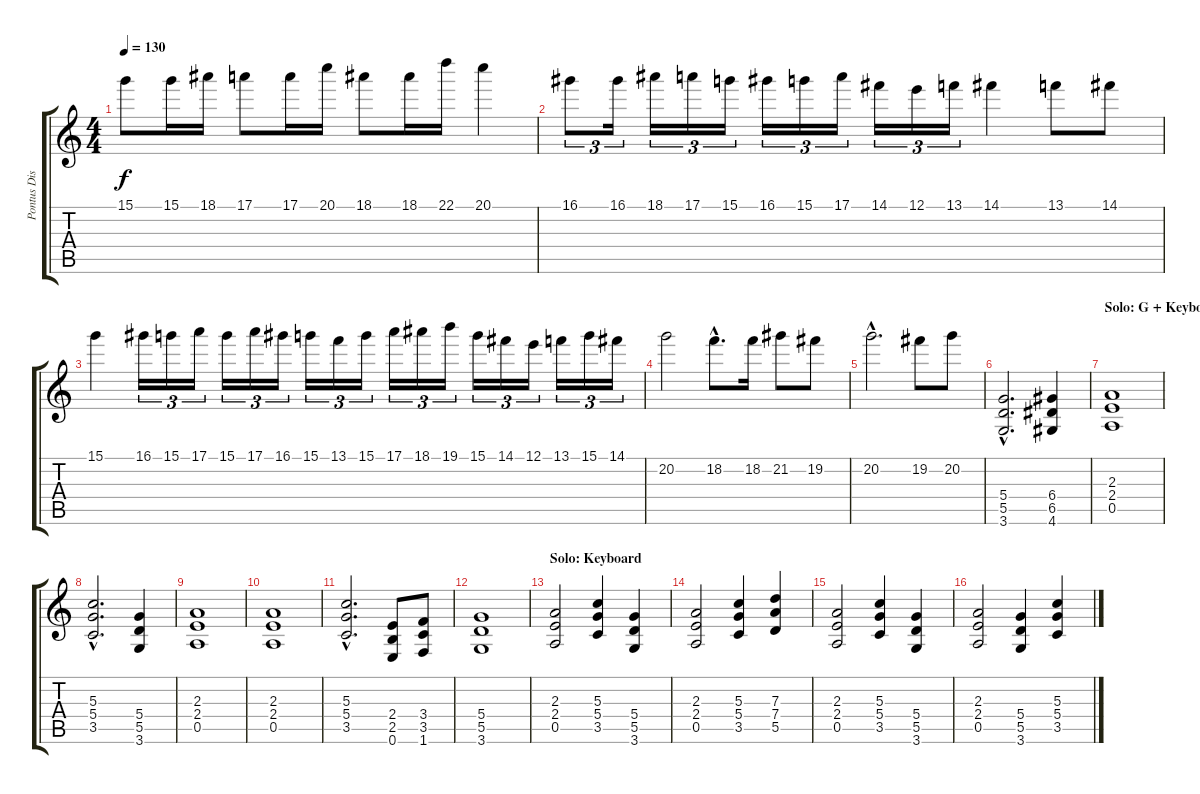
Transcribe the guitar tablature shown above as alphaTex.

\track ("Pontus Distorsion" "Pontus Dis") {instrument distortionguitar}
\staff {score tabs}
\tuning (E4 B3 G3 D3 A2 E2) {hide}
\ts (4 4)
\tempo 130
\clef g2
\ks c
15.1.8{dy f} 15.1.16 18.1.16 17.1.8 17.1.16 20.1.16 18.1.8 18.1.16 22.1.16 20.1.4 |
16.1.8{tu (3 2)} 16.1.16{tu (3 2)} 18.1.16{tu (3 2)} 17.1.16{tu (3 2)} 15.1.16{tu (3 2)} 16.1.16{tu (3 2)} 15.1.16{tu (3 2)} 17.1.16{tu (3 2)} 14.1.16{tu (3 2)} 12.1.16{tu (3 2)} 13.1.16{tu (3 2)} 14.1.4 13.1.8 14.1.8 |
15.1.4 16.1.16{tu (3 2)} 15.1.16{tu (3 2)} 17.1.16{tu (3 2)} 15.1.16{tu (3 2)} 17.1.16{tu (3 2)} 16.1.16{tu (3 2)} 15.1.16{tu (3 2)} 13.1.16{tu (3 2)} 15.1.16{tu (3 2)} 17.1.16{tu (3 2)} 18.1.16{tu (3 2)} 19.1.16{tu (3 2)} 15.1.16{tu (3 2)} 14.1.16{tu (3 2)} 12.1.16{tu (3 2)} 13.1.16{tu (3 2)} 15.1.16{tu (3 2)} 14.1.16{tu (3 2)} |
20.2.2 18.2{hac}.8{d} 18.2.16 21.2.8 19.2.8 |
20.2{hac}.2{d} 19.2.8 20.2.8 |
(5.4{hac} 5.5{hac} 3.6{hac}).2{d} (6.4 6.5 4.6).4 |
\section ("" "Solo: G + Keyboard")
(2.3 2.4 0.5).1 |
(5.3{hac} 5.4{hac} 3.5{hac}).2{d} (5.4 5.5 3.6).4 |
(2.3 2.4 0.5).1 |
(2.3 2.4 0.5).1 |
(5.3{hac} 5.4{hac} 3.5{hac}).2{d} (2.4 2.5 0.6).8 (3.4 3.5 1.6).8 |
(5.4 5.5 3.6).1 |
\section ("" "Solo: Keyboard")
(2.3 2.4 0.5).2 (5.3 5.4 3.5).4 (5.4 5.5 3.6).4 |
(2.3 2.4 0.5).2 (5.3 5.4 3.5).4 (7.3 7.4 5.5).4 |
(2.3 2.4 0.5).2 (5.3 5.4 3.5).4 (5.4 5.5 3.6).4 |
(2.3 2.4 0.5).2 (5.4 5.5 3.6).4 (5.3 5.4 3.5).4
